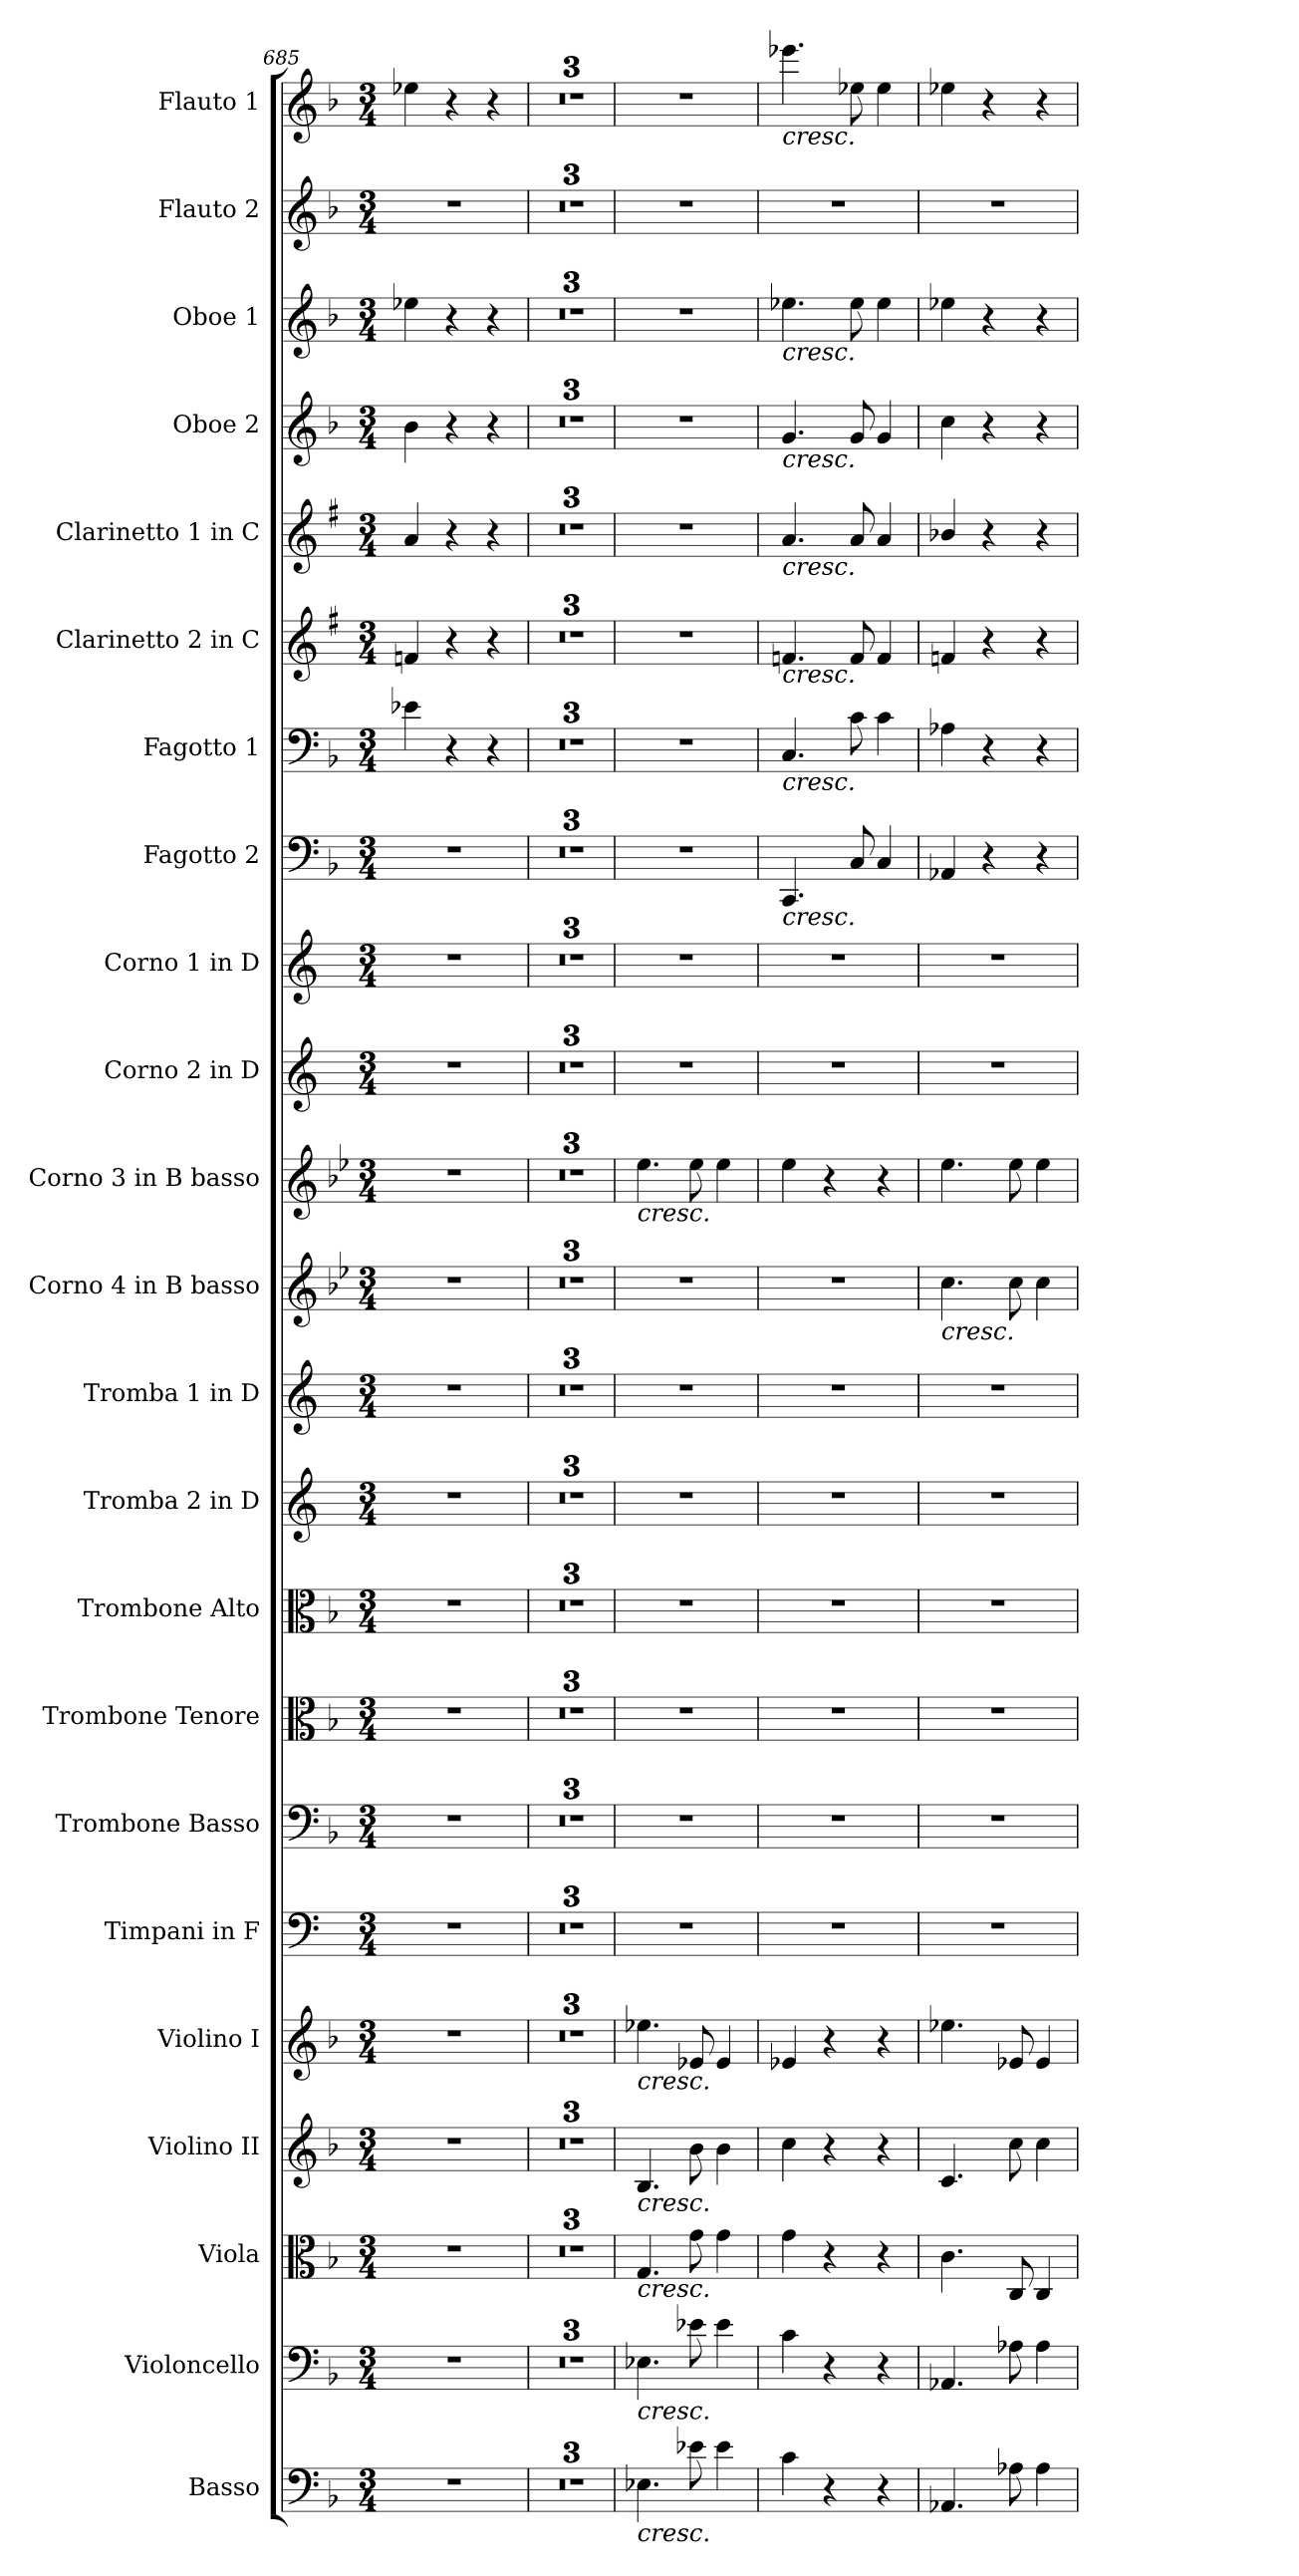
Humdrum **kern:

**kern	**kern	**kern	**kern	**kern	**kern	**kern	**kern	**kern	**kern	**kern	**kern	**kern	**kern	**kern	**kern	**kern	**kern	**kern	**kern	**kern	**kern	**kern
*part23	*part22	*part21	*part20	*part19	*part18	*part17	*part16	*part15	*part14	*part13	*part12	*part11	*part10	*part9	*part8	*part7	*part6	*part5	*part4	*part3	*part2	*part1
*staff23	*staff22	*staff21	*staff20	*staff19	*staff18	*staff17	*staff16	*staff15	*staff14	*staff13	*staff12	*staff11	*staff10	*staff9	*staff8	*staff7	*staff6	*staff5	*staff4	*staff3	*staff2	*staff1
*I"Basso	*I"Violoncello	*I"Viola	*I"Violino II	*I"Violino I	*I"Timpani in F	*I"Trombone Basso	*I"Trombone Tenore	*I"Trombone Alto	*I"Tromba 2 in D	*I"Tromba 1 in D	*I"Corno 4 in B basso	*I"Corno 3 in B basso	*I"Corno 2 in D	*I"Corno 1 in D	*I"Fagotto 2	*I"Fagotto 1	*I"Clarinetto 2 in C	*I"Clarinetto 1 in C	*I"Oboe 2	*I"Oboe 1	*I"Flauto 2	*I"Flauto 1
*	*	*	*	*	*I'Tp.	*	*	*	*I'Tr. 2	*I'Tr. 1	*I'Cor. 4 B basso	*I'Cor. 3 B basso	*I'Cor. 2 D	*I'Cor. 1 D	*I'Fag. 2	*I'Fag. 1	*I'Cl. 2	*I'Cl. 1	*I'Ob. 2	*I'Ob. 1	*I'Fl. 2	*I'Fl. 1
*clefF4	*clefF4	*clefC3	*clefG2	*clefG2	*clefF4	*clefF4	*clefC3	*clefC3	*clefG2	*clefG2	*clefG2	*clefG2	*clefG2	*clefG2	*clefF4	*clefF4	*clefG2	*clefG2	*clefG2	*clefG2	*clefG2	*clefG2
*ITrd7c12	*	*	*	*	*	*	*	*	*ITrd-1c-2	*ITrd-1c-2	*ITrd8c14	*ITrd8c14	*ITrd6c10	*ITrd6c10	*	*	*ITrd1c2	*ITrd1c2	*	*	*	*
*k[b-]	*k[b-]	*k[b-]	*k[b-]	*k[b-]	*k[]	*k[b-]	*k[b-]	*k[b-]	*k[f#c#]	*k[f#c#]	*k[b-e-]	*k[b-e-]	*k[f#c#]	*k[f#c#]	*k[b-]	*k[b-]	*k[b-]	*k[b-]	*k[b-]	*k[b-]	*k[b-]	*k[b-]
*M3/4	*M3/4	*M3/4	*M3/4	*M3/4	*M3/4	*M3/4	*M3/4	*M3/4	*M3/4	*M3/4	*M3/4	*M3/4	*M3/4	*M3/4	*M3/4	*M3/4	*M3/4	*M3/4	*M3/4	*M3/4	*M3/4	*M3/4
=685	=685	=685	=685	=685	=685	=685	=685	=685	=685	=685	=685	=685	=685	=685	=685	=685	=685	=685	=685	=685	=685	=685
2.r	2.r	2.r	2.r	2.r	2.r	2.r	2.r	2.r	2.r	2.r	2.r	2.r	2.r	2.r	2.r	4e-X\	4e-X/	4g/	4b-\	4ee-X\	2.r	4ee-X\
.	.	.	.	.	.	.	.	.	.	.	.	.	.	.	.	4r	4r	4r	4r	4r	.	4r
.	.	.	.	.	.	.	.	.	.	.	.	.	.	.	.	4r	4r	4r	4r	4r	.	4r
=686	=686	=686	=686	=686	=686	=686	=686	=686	=686	=686	=686	=686	=686	=686	=686	=686	=686	=686	=686	=686	=686	=686
2.r	2.r	2.r	2.r	2.r	2.r	2.r	2.r	2.r	2.r	2.r	2.r	2.r	2.r	2.r	2.r	2.r	2.r	2.r	2.r	2.r	2.r	2.r
=687	=687	=687	=687	=687	=687	=687	=687	=687	=687	=687	=687	=687	=687	=687	=687	=687	=687	=687	=687	=687	=687	=687
2.r	2.r	2.r	2.r	2.r	2.r	2.r	2.r	2.r	2.r	2.r	2.r	2.r	2.r	2.r	2.r	2.r	2.r	2.r	2.r	2.r	2.r	2.r
=688	=688	=688	=688	=688	=688	=688	=688	=688	=688	=688	=688	=688	=688	=688	=688	=688	=688	=688	=688	=688	=688	=688
2.r	2.r	2.r	2.r	2.r	2.r	2.r	2.r	2.r	2.r	2.r	2.r	2.r	2.r	2.r	2.r	2.r	2.r	2.r	2.r	2.r	2.r	2.r
=689	=689	=689	=689	=689	=689	=689	=689	=689	=689	=689	=689	=689	=689	=689	=689	=689	=689	=689	=689	=689	=689	=689
!	!	!	!	!	!	!	!	!	!	!	!	!LO:TX:b:i:t=cresc.	!	!	!	!	!	!	!	!	!	!
!	!	!	!	!LO:TX:b:i:t=cresc.	!	!	!	!	!	!	!	!	!	!	!	!	!	!	!	!	!	!
!	!	!	!LO:TX:b:i:t=cresc.	!	!	!	!	!	!	!	!	!	!	!	!	!	!	!	!	!	!	!
!	!	!LO:TX:b:i:t=cresc.	!	!	!	!	!	!	!	!	!	!	!	!	!	!	!	!	!	!	!	!
!	!LO:TX:b:i:t=cresc.	!	!	!	!	!	!	!	!	!	!	!	!	!	!	!	!	!	!	!	!	!
!LO:TX:b:i:t=cresc.	!	!	!	!	!	!	!	!	!	!	!	!	!	!	!	!	!	!	!	!	!	!
4.EE-X\	4.E-X\	4.G/	4.B-/	4.ee-X\	2.r	2.r	2.r	2.r	2.r	2.r	2.r	4.e-\	2.r	2.r	2.r	2.r	2.r	2.r	2.r	2.r	2.r	2.r
8E-X\	8e-X\	8g\	8b-\	8e-X/	.	.	.	.	.	.	.	8e-\	.	.	.	.	.	.	.	.	.	.
4E-\	4e-\	4g\	4b-\	4e-/	.	.	.	.	.	.	.	4e-\	.	.	.	.	.	.	.	.	.	.
=690	=690	=690	=690	=690	=690	=690	=690	=690	=690	=690	=690	=690	=690	=690	=690	=690	=690	=690	=690	=690	=690	=690
!	!	!	!	!	!	!	!	!	!	!	!	!	!	!	!	!	!	!	!	!	!	!LO:TX:b:i:t=cresc.
!	!	!	!	!	!	!	!	!	!	!	!	!	!	!	!	!	!	!	!	!LO:TX:b:i:t=cresc.	!	!
!	!	!	!	!	!	!	!	!	!	!	!	!	!	!	!	!	!	!	!LO:TX:b:i:t=cresc.	!	!	!
!	!	!	!	!	!	!	!	!	!	!	!	!	!	!	!	!	!	!LO:TX:b:i:t=cresc.	!	!	!	!
!	!	!	!	!	!	!	!	!	!	!	!	!	!	!	!	!	!LO:TX:b:i:t=cresc.	!	!	!	!	!
!	!	!	!	!	!	!	!	!	!	!	!	!	!	!	!	!LO:TX:b:i:t=cresc.	!	!	!	!	!	!
!	!	!	!	!	!	!	!	!	!	!	!	!	!	!	!LO:TX:b:i:t=cresc.	!	!	!	!	!	!	!
4C\	4c\	4g\	4cc\	4e-X/	2.r	2.r	2.r	2.r	2.r	2.r	2.r	4e-\	2.r	2.r	4.CC/	4.C/	4.e-X/	4.g/	4.g/	4.ee-X\	2.r	4.eee-X\
4r	4r	4r	4r	4r	.	.	.	.	.	.	.	4r	.	.	.	.	.	.	.	.	.	.
.	.	.	.	.	.	.	.	.	.	.	.	.	.	.	8C/	8c\	8e-/	8g/	8g/	8ee-\	.	8ee-X\
4r	4r	4r	4r	4r	.	.	.	.	.	.	.	4r	.	.	4C/	4c\	4e-/	4g/	4g/	4ee-\	.	4ee-\
!!LO:PB:g=z
=691	=691	=691	=691	=691	=691	=691	=691	=691	=691	=691	=691	=691	=691	=691	=691	=691	=691	=691	=691	=691	=691	=691
!	!	!	!	!	!	!	!	!	!	!	!LO:TX:b:i:t=cresc.	!	!	!	!	!	!	!	!	!	!	!
4.AAA-X/	4.AA-X/	4.c\	4.c/	4.ee-X\	2.r	2.r	2.r	2.r	2.r	2.r	4.c\	4.e-\	2.r	2.r	4AA-X/	4A-X\	4e-X/	4a-X/	4cc\	4ee-X\	2.r	4ee-X\
.	.	.	.	.	.	.	.	.	.	.	.	.	.	.	4r	4r	4r	4r	4r	4r	.	4r
8AA-X\	8A-X\	8C/	8cc\	8e-X/	.	.	.	.	.	.	8c\	8e-\	.	.	.	.	.	.	.	.	.	.
4AA-\	4A-\	4C/	4cc\	4e-/	.	.	.	.	.	.	4c\	4e-\	.	.	4r	4r	4r	4r	4r	4r	.	4r
=	=	=	=	=	=	=	=	=	=	=	=	=	=	=	=	=	=	=	=	=	=	=
*-	*-	*-	*-	*-	*-	*-	*-	*-	*-	*-	*-	*-	*-	*-	*-	*-	*-	*-	*-	*-	*-	*-
